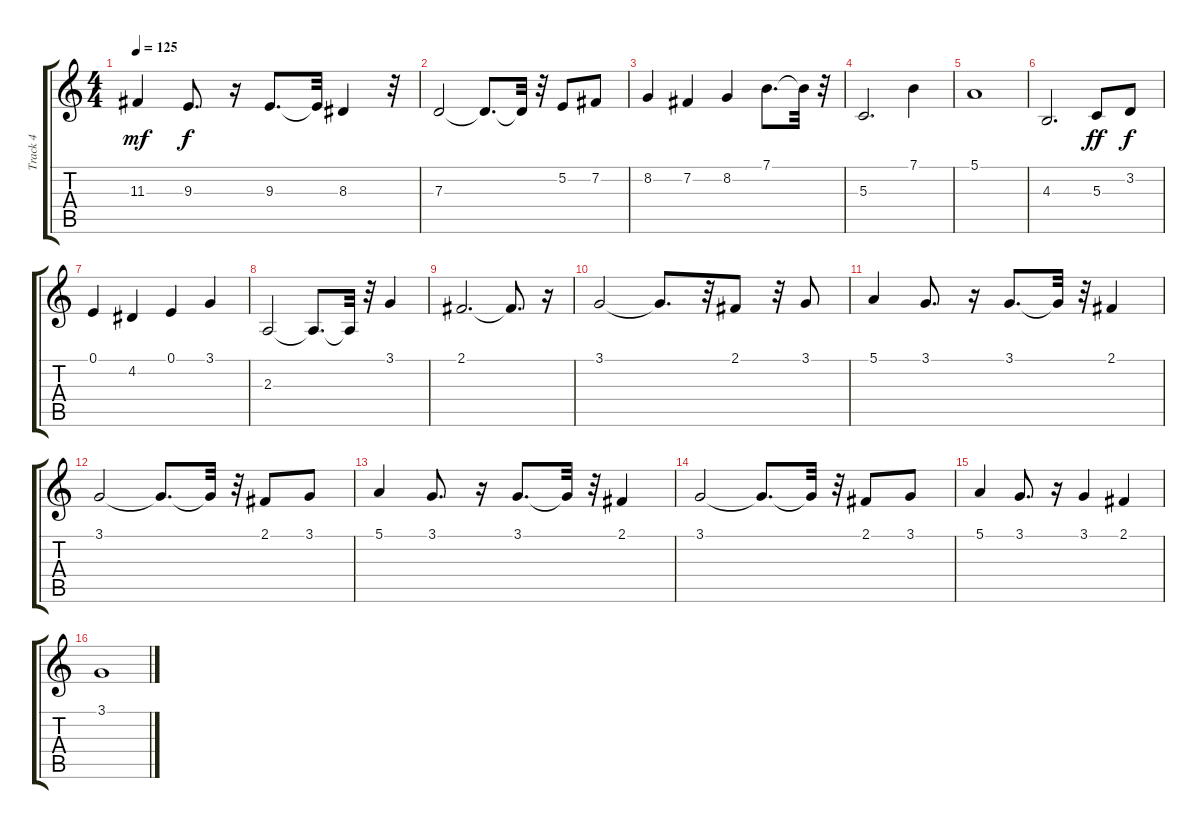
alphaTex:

\track ("Track 4" "Track 4") {instrument pad1newage}
\staff {score tabs}
\tuning (E4 B3 G3 D3 A2 E2) {hide}
\ts (4 4)
\tempo 125
\clef g2
\ks c
11.3.4{dy mf} 9.3.8{d dy f} r.16 9.3.8{d} 9.3{t}.32 8.3.4 r.32 |
7.3.2 7.3{t}.8{d} 7.3{t}.32 r.32 5.2.8 7.2.8 |
8.2.4 7.2.4 8.2.4 7.1.8{d} 7.1{t}.32 r.32 |
5.3.2{d} 7.1.4 |
5.1.1 |
4.3.2{d} 5.3.8{dy ff} 3.2.8{dy f} |
0.1.4 4.2.4 0.1.4 3.1.4 |
2.3.2 2.3{t}.8{d} 2.3{t}.32 r.32 3.1.4 |
2.1.2{d} 2.1{t}.8{d} r.16 |
3.1.2 3.1{t}.8{d} r.32 2.1.8 r.32 3.1.8 |
5.1.4 3.1.8{d} r.16 3.1.8{d} 3.1{t}.32 r.32 2.1.4 |
3.1.2 3.1{t}.8{d} 3.1{t}.32 r.32 2.1.8 3.1.8 |
5.1.4 3.1.8{d} r.16 3.1.8{d} 3.1{t}.32 r.32 2.1.4 |
3.1.2 3.1{t}.8{d} 3.1{t}.32 r.32 2.1.8 3.1.8 |
5.1.4 3.1.8{d} r.16 3.1.4 2.1.4 |
3.1.1
